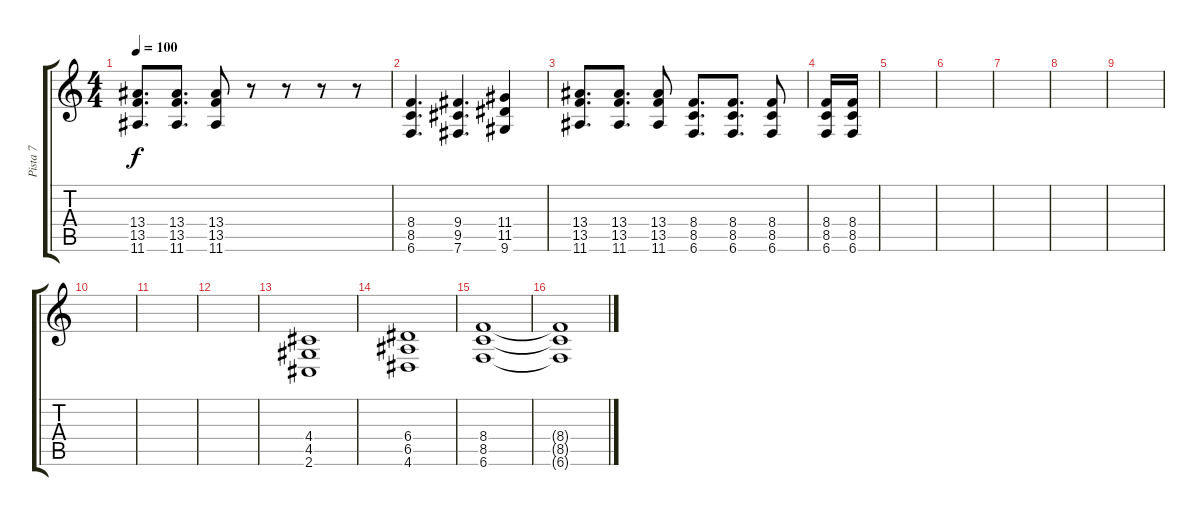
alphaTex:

\track ("Pista 7" "Pista 7") {instrument distortionguitar}
\staff {score tabs}
\tuning (B3 Gb3 D3 A2 E2 B1) {hide}
\ts (4 4)
\tempo 100
\clef g2
\ks c
(13.4 13.5 11.6).8{d dy f} (13.4 13.5 11.6).8{d} (13.4 13.5 11.6).8 r.8 r.8 r.8 r.8 |
(8.4 8.5 6.6).4{d} (9.4 9.5 7.6).4{d} (11.4 11.5 9.6).4 |
(13.4 13.5 11.6).8{d} (13.4 13.5 11.6).8{d} (13.4 13.5 11.6).8 (8.4 8.5 6.6).8{d} (8.4 8.5 6.6).8{d} (8.4 8.5 6.6).8 |
(8.4 8.5 6.6).16 (8.4 8.5 6.6).16 |
|
|
|
|
|
|
|
|
(4.4 4.5 2.6).1 |
(6.4 6.5 4.6).1 |
(8.4 8.5 6.6).1 |
(8.4{t} 8.5{t} 6.6{t}).1
